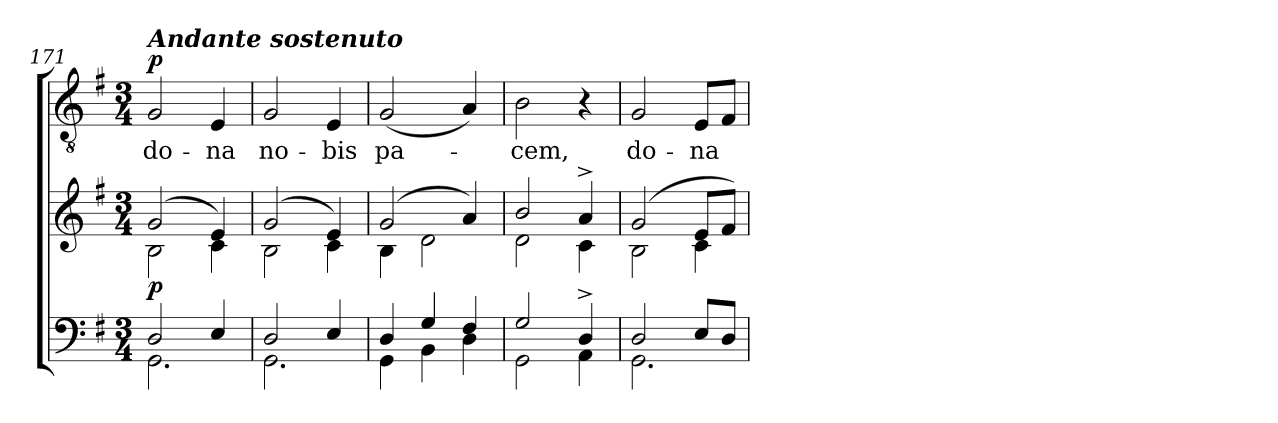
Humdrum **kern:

**kern	**kern	**dynam	**kern	**text	**dynam
*part2	*part2	*part2	*part1	*part1	*part1
*staff3	*staff2	*staff2/3	*staff1	*staff1	*staff1
!!LO:PB:g=z
*clefF4	*clefG2	*	*clefGv2	*	*
*k[f#]	*k[f#]	*	*k[f#]	*	*
*G:	*G:	*	*G:	*	*
*M3/4	*M3/4	*	*M3/4	*	*
=171	=171	=171	=171	=171	=171
*^	*^	*	*	*	*
!	!	!	!	!	!LO:TX:a:Bi:t=Andante sostenuto	!	!
!	!	!	!	!LO:DY:b	!	!LO:LY:b	!LO:DY:a
2D/	2.GG\	(2g/	2B\	p	2G/	do-	p
!	!	!	!	!	!	!LO:LY:b	!
4E/	.	4e/)	4c\	.	4E/	-na	.
=172	=172	=172	=172	=172	=172	=172	=172
!	!	!	!	!	!	!LO:LY:b	!
2D/	2.GG\	(2g/	2B\	.	2G/	no-	.
!	!	!	!	!	!	!LO:LY:b	!
4E/	.	4e/)	4c\	.	4E/	-bis	.
=173	=173	=173	=173	=173	=173	=173	=173
!	!	!	!	!	!	!LO:LY:b	!
4D/	4GG\	(2g/	4B\	.	(<2G/	pa-	.
4G/	4BB\	.	2d\	.	.	.	.
4F#/	4D\	4a/)	.	.	4A/)	.	.
=174	=174	=174	=174	=174	=174	=174	=174
!	!	!	!	!	!	!LO:LY:b	!
2G/	2GG\	2b/	2d\	.	2B\	-cem,	.
4D^</	4AA\	4a^>/	4c\	.	4r	.	.
=175	=175	=175	=175	=175	=175	=175	=175
!	!	!	!	!	!	!LO:LY:b	!
2D/	2.GG\	(2g/	2B\	.	2G/	do-	.
!	!	!	!	!	!	!LO:LY:b	!
8E/L	.	8e/L	4c\	.	8E/L	-na	.
8D/J	.	8f#/J)	.	.	8F#/J	.	.
*v	*v	*	*	*	*	*	*
*	*v	*v	*	*	*	*
=	=	=	=	=	=
*-	*-	*-	*-	*-	*-
